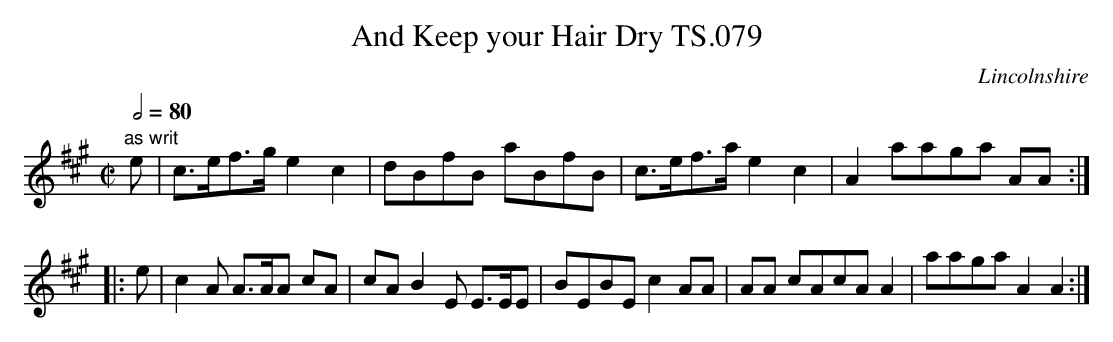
X:1
T:And Keep your Hair Dry TS.079
L:1/8
M:C|
O:Lincolnshire
Q:1/2=80
K:A
"as writ"e|c>ef>ge2c2|dBfB aBfB|c>ef>ae2c2|A2aaga AA:|!
|:e|c2A A>AA cA|cAB2E E>EE|BEBEc2AA|AA cAcAA2|aagaA2A2:|]
